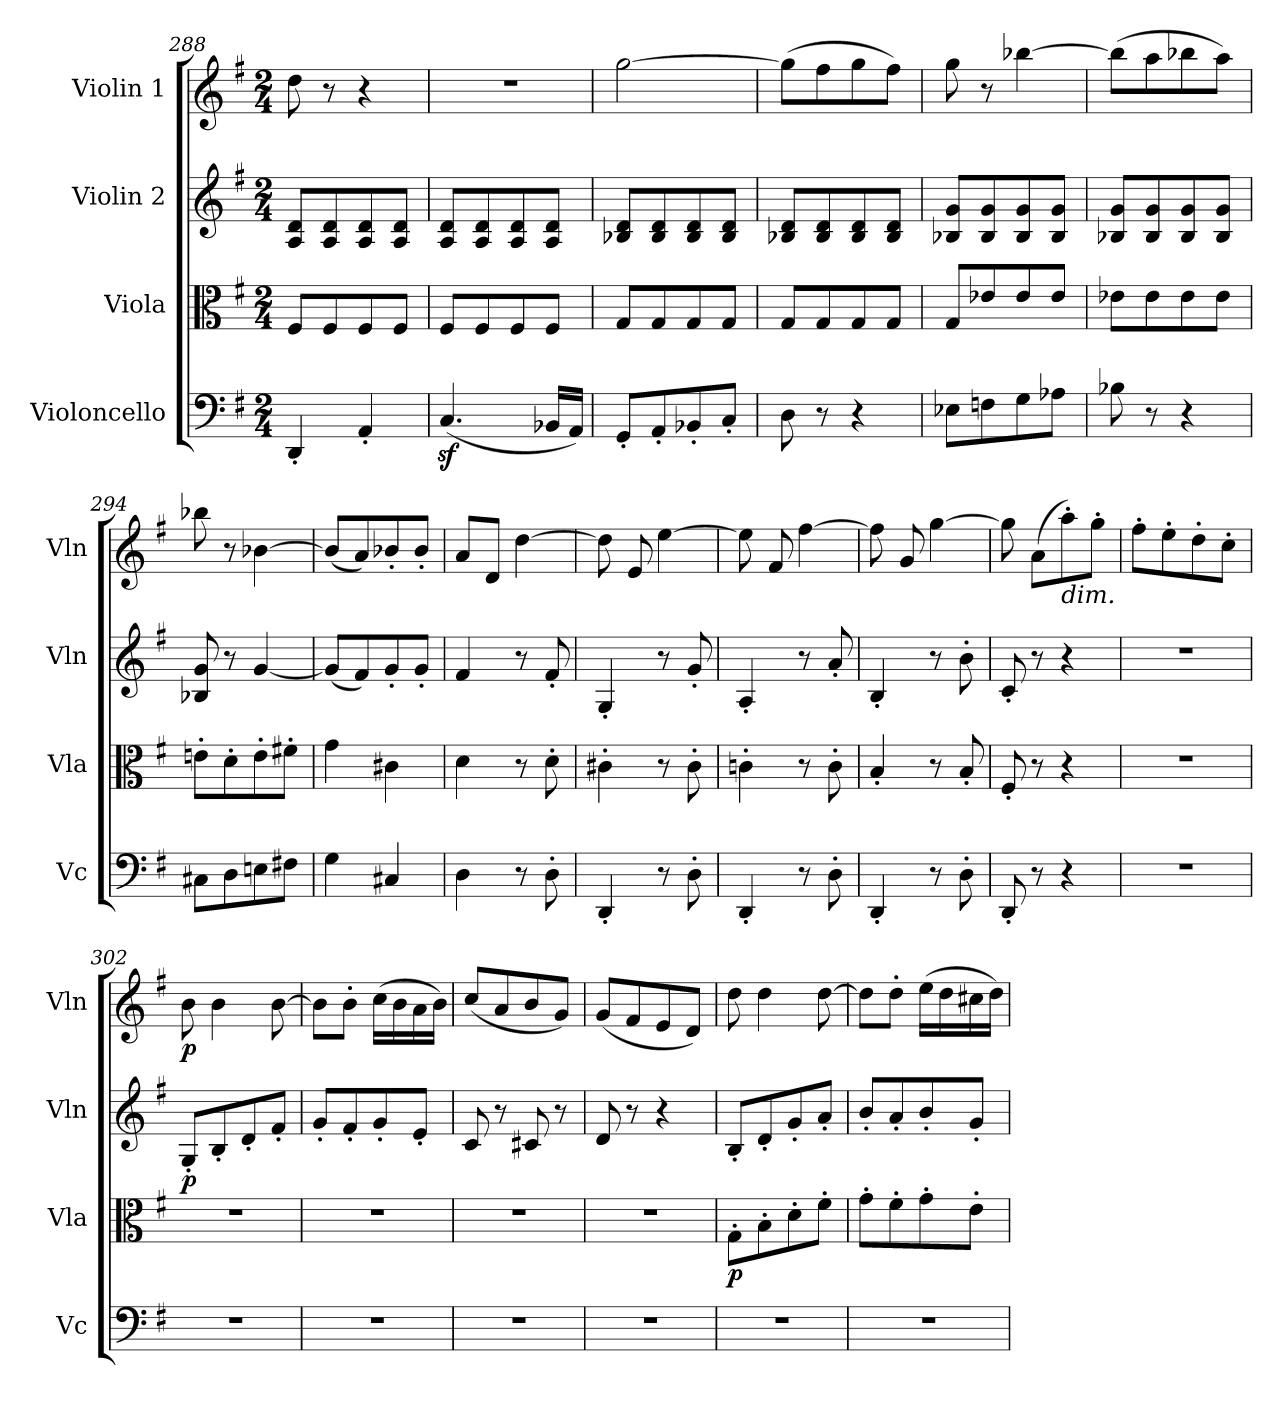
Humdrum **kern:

**kern	**kern	**dynam	**kern	**dynam	**kern	**dynam
*part4	*part3	*part3	*part2	*part2	*part1	*part1
*staff4	*staff3	*staff3	*staff2	*staff2	*staff1	*staff1
*I"Violoncello	*I"Viola	*	*I"Violin 2	*	*I"Violin 1	*
*I'Vc	*I'Vla	*	*I'Vln	*	*I'Vln	*
*clefF4	*clefC3	*	*clefG2	*	*clefG2	*
*k[f#]	*k[f#]	*	*k[f#]	*	*k[f#]	*
*M2/4	*M2/4	*	*M2/4	*	*M2/4	*
=288	=288	=288	=288	=288	=288	=288
4DD'/	8F#/L	.	8A/ 8d/L	.	8dd\	.
.	8F#/	.	8A/ 8d/	.	8r	.
4AA'/	8F#/	.	8A/ 8d/	.	4r	.
.	8F#/J	.	8A/ 8d/J	.	.	.
!!LO:PB:g=z
=289	=289	=289	=289	=289	=289	=289
(4.Cz</	8F#/L	.	8A/ 8d/L	.	2r	.
.	8F#/	.	8A/ 8d/	.	.	.
.	8F#/	.	8A/ 8d/	.	.	.
16BB-X/LL	8F#/J	.	8A/ 8d/J	.	.	.
16AA/JJ)	.	.	.	.	.	.
=290	=290	=290	=290	=290	=290	=290
8GG'/L	8G/L	.	8B-X/ 8d/L	.	[2gg\	.
8AA'/	8G/	.	8B-/ 8d/	.	.	.
8BB-X'/	8G/	.	8B-/ 8d/	.	.	.
8C'/J	8G/J	.	8B-/ 8d/J	.	.	.
=291	=291	=291	=291	=291	=291	=291
8D\	8G/L	.	8B-X/ 8d/L	.	(8gg\L]	.
8r	8G/	.	8B-/ 8d/	.	8ff#\	.
4r	8G/	.	8B-/ 8d/	.	8gg\	.
.	8G/J	.	8B-/ 8d/J	.	8ff#\J)	.
=292	=292	=292	=292	=292	=292	=292
8E-X\L	8G/L	.	8B-X/ 8g/L	.	8gg\	.
8Fn\	8e-X/	.	8B-/ 8g/	.	8r	.
8G\	8e-/	.	8B-/ 8g/	.	[4bb-X\	.
8A-X\J	8e-/J	.	8B-/ 8g/J	.	.	.
=293	=293	=293	=293	=293	=293	=293
8B-X\	8e-X\L	.	8B-X/ 8g/L	.	(8bb-\L]	.
8r	8e-\	.	8B-/ 8g/	.	8aa\	.
4r	8e-\	.	8B-/ 8g/	.	8bb-X\	.
.	8e-\J	.	8B-/ 8g/J	.	8aa\J)	.
=294	=294	=294	=294	=294	=294	=294
8C#X\L	8en'\L	.	8B-X/ 8g/	.	8bb-X\	.
8D\	8d'\	.	8r	.	8r	.
8En\	8e'\	.	[4g/	.	[4b-X\	.
8F#X\J	8f#X'\J	.	.	.	.	.
=295	=295	=295	=295	=295	=295	=295
4G\	4g\	.	(8g/L]	.	(8b-/L]	.
.	.	.	8f#/)	.	8a/)	.
4C#X/	4c#X\	.	8g'/	.	8b-X'/	.
.	.	.	8g'/J	.	8b-'/J	.
=296	=296	=296	=296	=296	=296	=296
4D\	4d\	.	4f#/	.	8a/L	.
.	.	.	.	.	8d/J	.
8r	8r	.	8r	.	[4dd\	.
8D'\	8d'\	.	8f#'/	.	.	.
=297	=297	=297	=297	=297	=297	=297
4DD'/	4c#X'\	.	4G'/	.	8dd\]	.
.	.	.	.	.	8e/	.
8r	8r	.	8r	.	[4ee\	.
8D'\	8c#'\	.	8g'/	.	.	.
!!LO:LB:g=z
=298	=298	=298	=298	=298	=298	=298
4DD'/	4cn'\	.	4A'/	.	8ee\]	.
.	.	.	.	.	8f#/	.
8r	8r	.	8r	.	[4ff#\	.
8D'\	8c'\	.	8a'/	.	.	.
=299	=299	=299	=299	=299	=299	=299
4DD'/	4B'/	.	4B'/	.	8ff#\]	.
.	.	.	.	.	8g/	.
8r	8r	.	8r	.	[4gg\	.
8D'\	8B'/	.	8b'\	.	.	.
=300	=300	=300	=300	=300	=300	=300
8DD'/	8F#'/	.	8c'/	.	8gg\]	.
8r	8r	.	8r	.	(8a\L	.
!	!	!	!	!	!LO:TX:b:i:t=dim.	!
4r	4r	.	4r	.	8aa'\)	.
.	.	.	.	.	8gg'\J	.
=301	=301	=301	=301	=301	=301	=301
2r	2r	.	2r	.	8ff#'\L	.
.	.	.	.	.	8ee'\	.
.	.	.	.	.	8dd'\	.
.	.	.	.	.	8cc'\J	.
!!LO:LB:g=z
=302	=302	=302	=302	=302	=302	=302
!	!	!	!	!LO:DY:b	!	!LO:DY:b
2r	2r	.	8G'/L	p	8b\	p
.	.	.	8B'/	.	4b\	.
.	.	.	8d'/	.	.	.
.	.	.	8f#'/J	.	[8b\	.
=303	=303	=303	=303	=303	=303	=303
2r	2r	.	8g'/L	.	8b\L]	.
.	.	.	8f#'/	.	8b'\J	.
.	.	.	8g'/	.	(16cc\LL	.
.	.	.	.	.	16b\	.
.	.	.	8e'/J	.	16a\	.
.	.	.	.	.	16b\JJ)	.
=304	=304	=304	=304	=304	=304	=304
2r	2r	.	8c/	.	(8cc/L	.
.	.	.	8r	.	8a/	.
.	.	.	8c#X/	.	8b/	.
.	.	.	8r	.	8g/J)	.
=305	=305	=305	=305	=305	=305	=305
2r	2r	.	8d/	.	(8g/L	.
.	.	.	8r	.	8f#/	.
.	.	.	4r	.	8e/	.
.	.	.	.	.	8d/J)	.
=306	=306	=306	=306	=306	=306	=306
!	!	!LO:DY:b	!	!	!	!
2r	8G'\L	p	8B'/L	.	8dd\	.
.	8B'\	.	8d'/	.	4dd\	.
.	8d'\	.	8g'/	.	.	.
.	8f#'\J	.	8a'/J	.	[8dd\	.
=307	=307	=307	=307	=307	=307	=307
2r	8g'\L	.	8b'/L	.	8dd\L]	.
.	8f#'\	.	8a'/	.	8dd'\J	.
.	8g'\	.	8b'/	.	(16ee\LL	.
.	.	.	.	.	16dd\	.
.	8e'\J	.	8g'/J	.	16cc#X\	.
.	.	.	.	.	16dd\JJ)	.
=	=	=	=	=	=	=
*-	*-	*-	*-	*-	*-	*-
